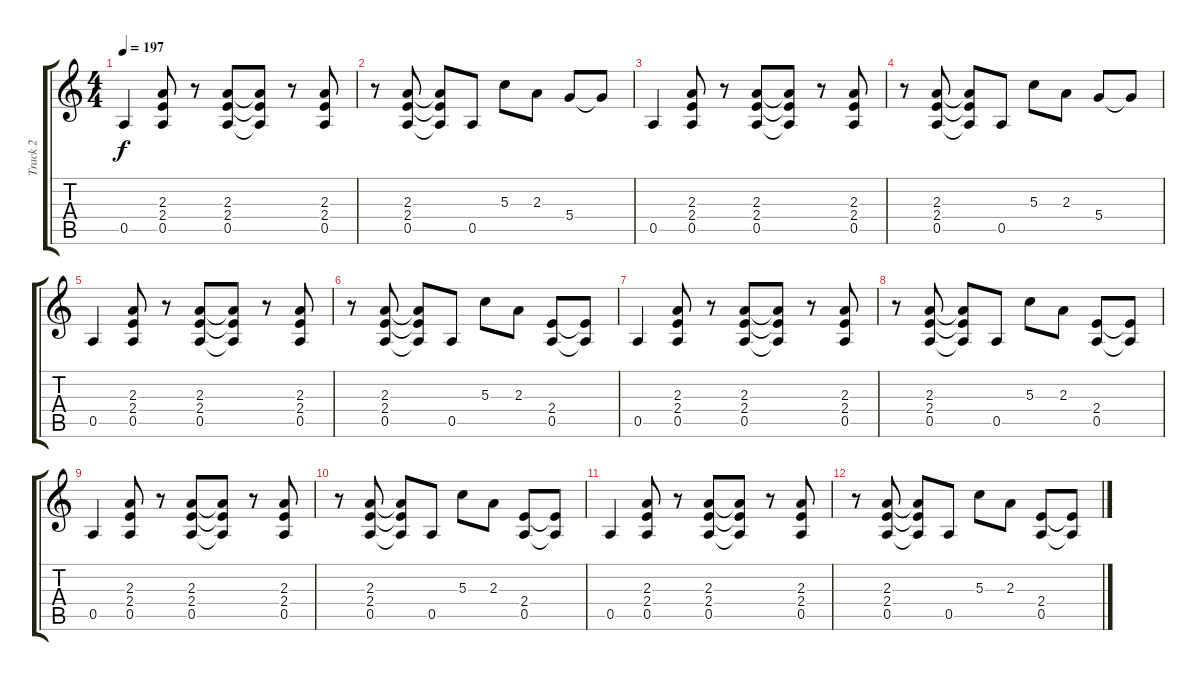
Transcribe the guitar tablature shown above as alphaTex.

\track ("Track 2" "Track 2") {instrument overdrivenguitar}
\staff {score tabs}
\tuning (E4 B3 G3 D3 A2 E2) {hide}
\ts (4 4)
\tempo 197
\clef g2
\ks c
0.5.4{dy f} (2.3 2.4 0.5).8 r.8 (2.3 2.4 0.5).8 (2.3{t} 2.4{t} 0.5{t}).8 r.8 (2.3 2.4 0.5).8 |
r.8 (2.3 2.4 0.5).8 (2.3{t} 2.4{t} 0.5{t}).8 0.5.8 5.3.8 2.3.8 5.4.8 5.4{t}.8 |
0.5.4 (2.3 2.4 0.5).8 r.8 (2.3 2.4 0.5).8 (2.3{t} 2.4{t} 0.5{t}).8 r.8 (2.3 2.4 0.5).8 |
r.8 (2.3 2.4 0.5).8 (2.3{t} 2.4{t} 0.5{t}).8 0.5.8 5.3.8 2.3.8 5.4.8 5.4{t}.8 |
0.5.4 (2.3 2.4 0.5).8 r.8 (2.3 2.4 0.5).8 (2.3{t} 2.4{t} 0.5{t}).8 r.8 (2.3 2.4 0.5).8 |
r.8 (2.3 2.4 0.5).8 (2.3{t} 2.4{t} 0.5{t}).8 0.5.8 5.3.8 2.3.8 (2.4 0.5).8 (2.4{t} 0.5{t}).8 |
0.5.4 (2.3 2.4 0.5).8 r.8 (2.3 2.4 0.5).8 (2.3{t} 2.4{t} 0.5{t}).8 r.8 (2.3 2.4 0.5).8 |
r.8 (2.3 2.4 0.5).8 (2.3{t} 2.4{t} 0.5{t}).8 0.5.8 5.3.8 2.3.8 (2.4 0.5).8 (2.4{t} 0.5{t}).8 |
0.5.4 (2.3 2.4 0.5).8 r.8 (2.3 2.4 0.5).8 (2.3{t} 2.4{t} 0.5{t}).8 r.8 (2.3 2.4 0.5).8 |
r.8 (2.3 2.4 0.5).8 (2.3{t} 2.4{t} 0.5{t}).8 0.5.8 5.3.8 2.3.8 (2.4 0.5).8 (2.4{t} 0.5{t}).8 |
0.5.4 (2.3 2.4 0.5).8 r.8 (2.3 2.4 0.5).8 (2.3{t} 2.4{t} 0.5{t}).8 r.8 (2.3 2.4 0.5).8 |
r.8 (2.3 2.4 0.5).8 (2.3{t} 2.4{t} 0.5{t}).8 0.5.8 5.3.8 2.3.8 (2.4 0.5).8 (2.4{t} 0.5{t}).8
